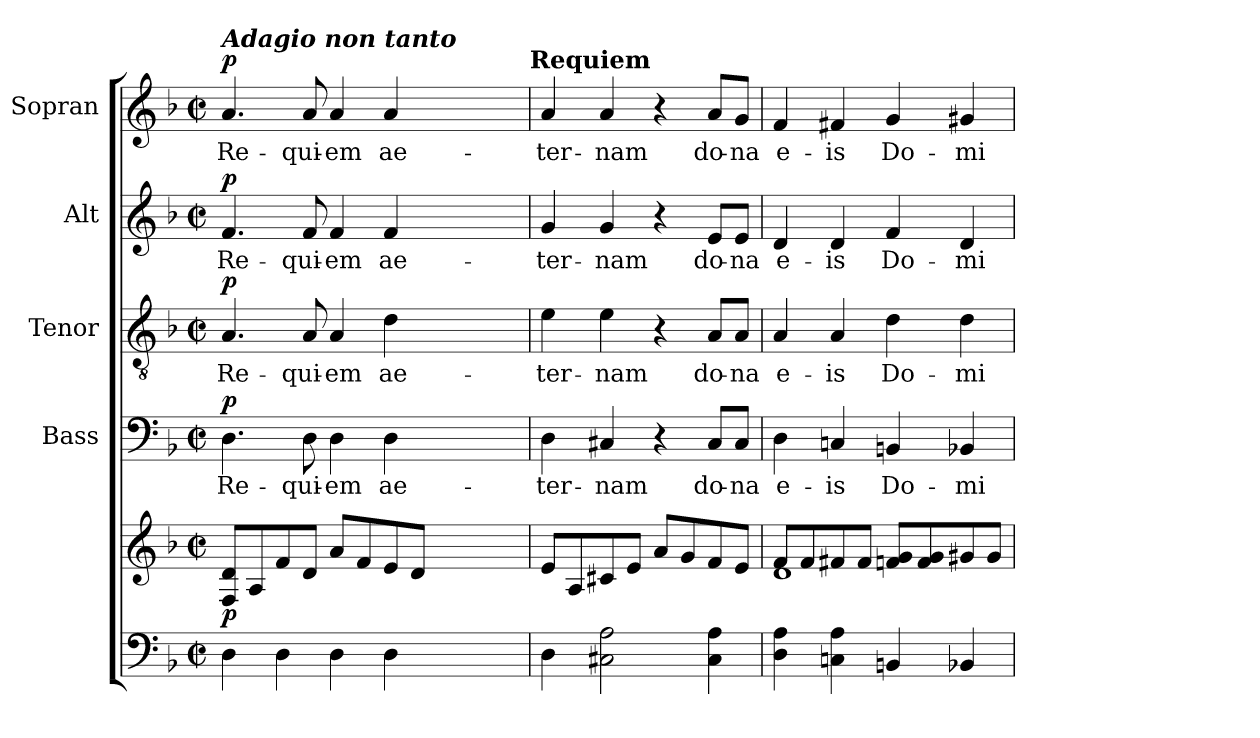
**kern	**kern	**dynam	**kern	**text	**dynam	**kern	**text	**dynam	**kern	**text	**dynam	**kern	**text	**dynam
*part5	*part5	*part5	*part4	*part4	*part4	*part3	*part3	*part3	*part2	*part2	*part2	*part1	*part1	*part1
*staff6	*staff5	*staff5/6	*staff4	*staff4	*staff4	*staff3	*staff3	*staff3	*staff2	*staff2	*staff2	*staff1	*staff1	*staff1
*	*	*	*I"Bass	*	*	*I"Tenor	*	*	*I"Alt	*	*	*I"Sopran	*	*
*	*	*	*I'B.	*	*	*I'T.	*	*	*I'A.	*	*	*I'S.	*	*
*clefF4	*clefG2	*	*clefF4	*	*	*clefGv2	*	*	*clefG2	*	*	*clefG2	*	*
*k[b-]	*k[b-]	*	*k[b-]	*	*	*k[b-]	*	*	*k[b-]	*	*	*k[b-]	*	*
*F:	*F:	*	*F:	*	*	*F:	*	*	*F:	*	*	*F:	*	*
*M2/2	*M2/2	*	*M2/2	*	*	*M2/2	*	*	*M2/2	*	*	*M2/2	*	*
*met(c|)	*met(c|)	*	*met(c|)	*	*	*met(c|)	*	*	*met(c|)	*	*	*met(c|)	*	*
=1	=1	=1	=1	=1	=1	=1	=1	=1	=1	=1	=1	=1	=1	=1
!	!	!	!	!	!	!	!	!	!	!	!	!LO:TX:a:Bi:t=Adagio non tanto	!	!
!	!	!LO:DY:b	!	!LO:LY:b	!LO:DY:a	!	!LO:LY:b	!LO:DY:a	!	!LO:LY:b	!LO:DY:a	!	!LO:LY:b	!LO:DY:a
4D\	8F/ 8d/L	p	4.D\	Re-	p	4.A/	Re-	p	4.f/	Re-	p	4.a/	Re-	p
.	8A/	.	.	.	.	.	.	.	.	.	.	.	.	.
4D\	8f/	.	.	.	.	.	.	.	.	.	.	.	.	.
!	!	!	!	!LO:LY:b	!	!	!LO:LY:b	!	!	!LO:LY:b	!	!	!LO:LY:b	!
.	8d/J	.	8D\	-qui-	.	8A/	-qui-	.	8f/	-qui-	.	8a/	-qui-	.
!	!	!	!	!LO:LY:b	!	!	!LO:LY:b	!	!	!LO:LY:b	!	!	!LO:LY:b	!
4D\	8a/L	.	4D\	-em	.	4A/	-em	.	4f/	-em	.	4a/	-em	.
.	8f/	.	.	.	.	.	.	.	.	.	.	.	.	.
!	!	!	!	!LO:LY:b	!	!	!LO:LY:b	!	!	!LO:LY:b	!	!	!LO:LY:b	!
4D\	8e/	.	4D\	ae-	.	4d\	ae-	.	4f/	ae-	.	4a/	ae-	.
.	8d/J	.	.	.	.	.	.	.	.	.	.	.	.	.
2...ryy	2...ryy	.	2...ryy	.	.	2...ryy	.	.	2...ryy	.	.	2...ryy	.	.
!	!	!	!	!	!	!	!	!	!	!	!	!LO:TX:a:B:t=Requiem	!	!
=2	=2	=2	=2	=2	=2	=2	=2	=2	=2	=2	=2	=2	=2	=2
!	!	!	!	!LO:LY:b	!	!	!LO:LY:b	!	!	!LO:LY:b	!	!	!LO:LY:b	!
4D\	8e/L	.	4D\	-ter-	.	4e\	-ter-	.	4g/	-ter-	.	4a/	-ter-	.
.	8A/	.	.	.	.	.	.	.	.	.	.	.	.	.
!	!	!	!	!LO:LY:b	!	!	!LO:LY:b	!	!	!LO:LY:b	!	!	!LO:LY:b	!
2C#X\ 2A\	8c#X/	.	4C#X/	-nam	.	4e\	-nam	.	4g/	-nam	.	4a/	-nam	.
.	8e/J	.	.	.	.	.	.	.	.	.	.	.	.	.
.	8a/L	.	4r	.	.	4r	.	.	4r	.	.	4r	.	.
.	8g/	.	.	.	.	.	.	.	.	.	.	.	.	.
!	!	!	!	!LO:LY:b	!	!	!LO:LY:b	!	!	!LO:LY:b	!	!	!LO:LY:b	!
4C#\ 4A\	8f/	.	8C#/L	do-	.	8A/L	do-	.	8e/L	do-	.	8a/L	do-	.
!	!	!	!	!LO:LY:b	!	!	!LO:LY:b	!	!	!LO:LY:b	!	!	!LO:LY:b	!
.	8e/J	.	8C#/J	-na	.	8A/J	-na	.	8e/J	-na	.	8g/J	-na	.
=3	=3	=3	=3	=3	=3	=3	=3	=3	=3	=3	=3	=3	=3	=3
*	*^	*	*	*	*	*	*	*	*	*	*	*	*	*
!	!	!	!	!	!LO:LY:b	!	!	!LO:LY:b	!	!	!LO:LY:b	!	!	!LO:LY:b	!
4D\ 4A\	8f/L	1d	.	4D\	e-	.	4A/	e-	.	4d/	e-	.	4f/	e-	.
.	8f/	.	.	.	.	.	.	.	.	.	.	.	.	.	.
!	!	!	!	!	!LO:LY:b	!	!	!LO:LY:b	!	!	!LO:LY:b	!	!	!LO:LY:b	!
4Cn\ 4A\	8f#X/	.	.	4Cn/	-is	.	4A/	-is	.	4d/	-is	.	4f#X/	-is	.
.	8f#/J	.	.	.	.	.	.	.	.	.	.	.	.	.	.
!	!	!	!	!	!LO:LY:b	!	!	!LO:LY:b	!	!	!LO:LY:b	!	!	!LO:LY:b	!
4BBn/	8fn/ 8g/L	.	.	4BBn/	Do-	.	4d\	Do-	.	4f/	Do-	.	4g/	Do-	.
.	8f/ 8g/	.	.	.	.	.	.	.	.	.	.	.	.	.	.
!	!	!	!	!	!LO:LY:b	!	!	!LO:LY:b	!	!	!LO:LY:b	!	!	!LO:LY:b	!
4BB-X/	8g#X/	.	.	4BB-X/	-mi-	.	4d\	-mi-	.	4d/	-mi-	.	4g#X/	-mi-	.
.	8g#/J	.	.	.	.	.	.	.	.	.	.	.	.	.	.
*	*v	*v	*	*	*	*	*	*	*	*	*	*	*	*	*
=	=	=	=	=	=	=	=	=	=	=	=	=	=	=
*-	*-	*-	*-	*-	*-	*-	*-	*-	*-	*-	*-	*-	*-	*-
